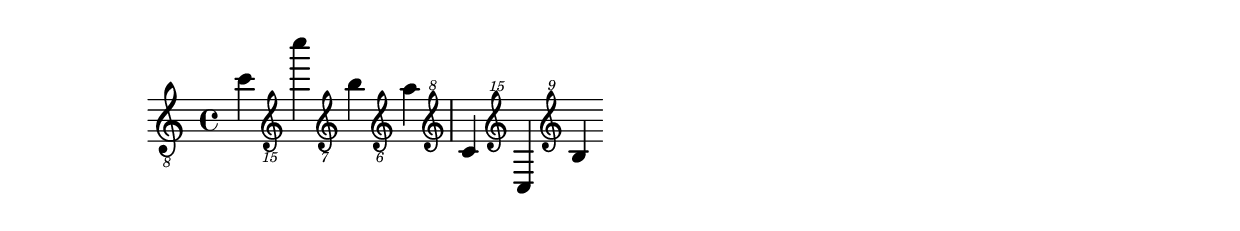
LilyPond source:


\version "2.16.0" \header {

    texidoc = "Octavation signs may be added to clefs.  These
octavation signs may be placed below or above (meaning an octave
higher or lower), and can take any value, including 15 for two octaves."

}
\layout { ragged-right = ##t  }


\relative c'' {

  \clef "G_8"
  c4
  \clef "G_15"
  c4
  \clef "G_7"
  c4
  \clef "G_6"
  c4 
  \clef "G^8"
  c4 
  \clef "G^15"
  c4 
  \clef "G^9"
  c4 
}

